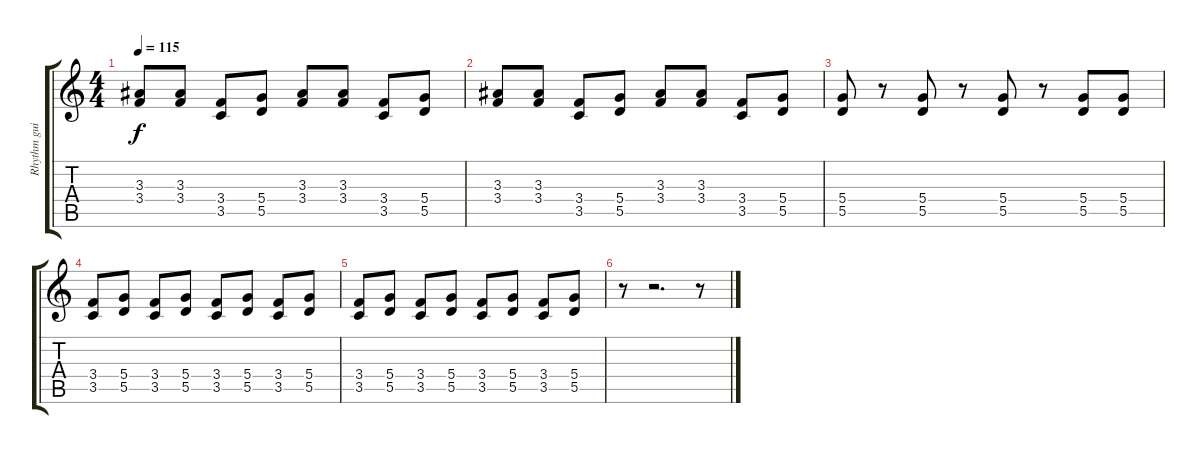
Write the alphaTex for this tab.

\track ("Rhythm guitar" "Rhythm gui") {instrument distortionguitar}
\staff {score tabs}
\tuning (E4 B3 G3 D3 A2 E2) {hide}
\ts (4 4)
\tempo 115
\clef g2
\ks c
(3.3 3.4).8{dy f} (3.3 3.4).8 (3.4 3.5).8 (5.4 5.5).8 (3.3 3.4).8 (3.3 3.4).8 (3.4 3.5).8 (5.4 5.5).8 |
(3.3 3.4).8 (3.3 3.4).8 (3.4 3.5).8 (5.4 5.5).8 (3.3 3.4).8 (3.3 3.4).8 (3.4 3.5).8 (5.4 5.5).8 |
(5.4 5.5).8 r.8 (5.4 5.5).8 r.8 (5.4 5.5).8 r.8 (5.4 5.5).8 (5.4 5.5).8 |
(3.4 3.5).8 (5.4 5.5).8 (3.4 3.5).8 (5.4 5.5).8 (3.4 3.5).8 (5.4 5.5).8 (3.4 3.5).8 (5.4 5.5).8 |
(3.4 3.5).8 (5.4 5.5).8 (3.4 3.5).8 (5.4 5.5).8 (3.4 3.5).8 (5.4 5.5).8 (3.4 3.5).8 (5.4 5.5).8 |
r.8 r.2{d} r.8
